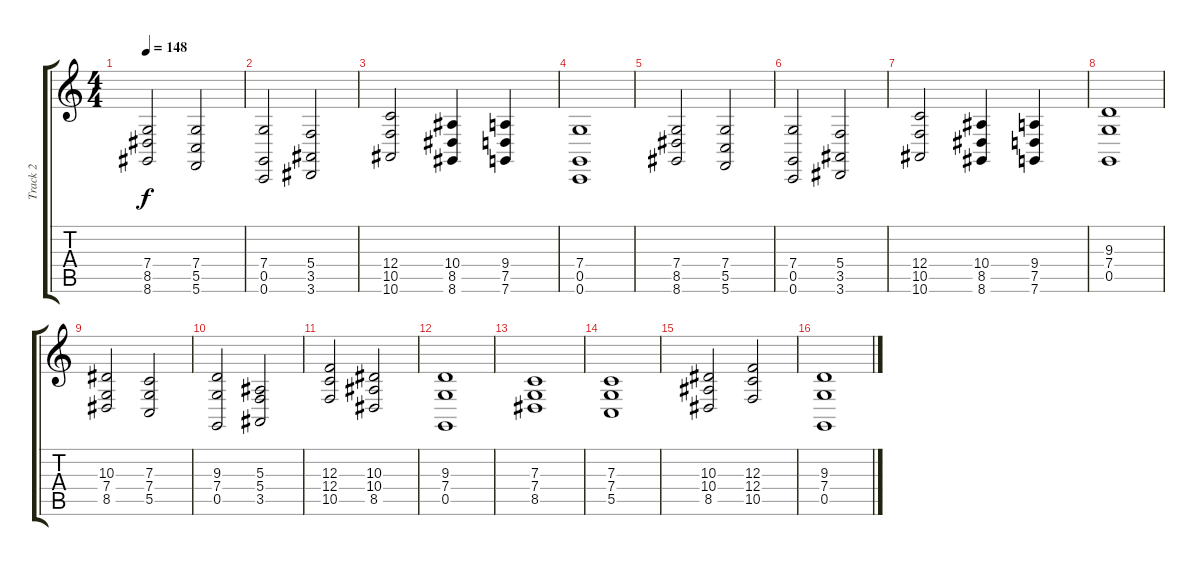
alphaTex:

\track ("Track 2" "Track 2") {instrument stringensemble1}
\staff {score tabs}
\tuning (D4 A3 F3 C3 G2 C2) {hide}
\ts (4 4)
\tempo 148
\clef g2
\ks c
(7.4 8.5 8.6).2{dy f} (7.4 5.5 5.6).2 |
(7.4 0.5 0.6).2 (5.4 3.5 3.6).2 |
(12.4 10.5 10.6).2 (10.4 8.5 8.6).4 (9.4 7.5 7.6).4 |
(7.4 0.5 0.6).1 |
(7.4 8.5 8.6).2 (7.4 5.5 5.6).2 |
(7.4 0.5 0.6).2 (5.4 3.5 3.6).2 |
(12.4 10.5 10.6).2 (10.4 8.5 8.6).4 (9.4 7.5 7.6).4 |
(9.3 7.4 0.5).1{volume 16} |
(10.3 7.4 8.5).2 (7.3 7.4 5.5).2 |
(9.3 7.4 0.5).2 (5.3 5.4 3.5).2 |
(12.3 12.4 10.5).2 (10.3 10.4 8.5).2 |
(9.3 7.4 0.5).1 |
(7.3 7.4 8.5).1 |
(7.3 7.4 5.5).1 |
(10.3 10.4 8.5).2 (12.3 12.4 10.5).2 |
(9.3 7.4 0.5).1
